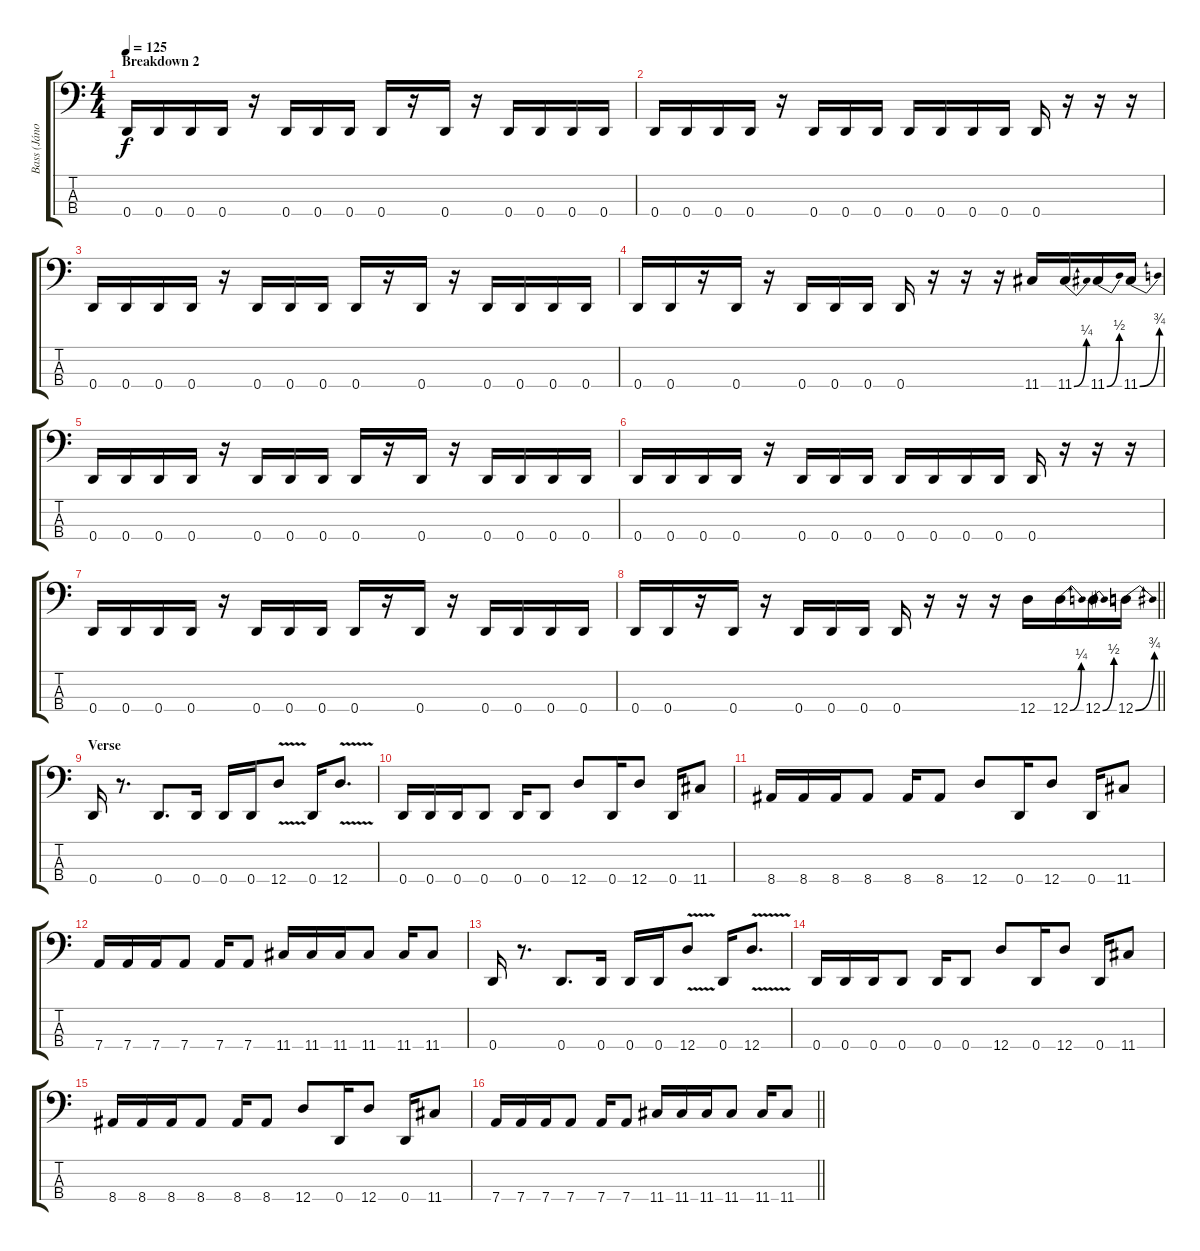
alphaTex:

\track ("Bass (János)" "Bass (Jáno") {instrument electricbasspick}
\staff {score tabs}
\tuning (G2 D2 A1 D1) {hide}
\ts (4 4)
\section ("" "Breakdown 2")
\tempo 125
\clef f4
\ks c
0.4.16{dy f} 0.4.16 0.4.16 0.4.16 r.16 0.4.16 0.4.16 0.4.16 0.4.16 r.16 0.4.16 r.16 0.4.16 0.4.16 0.4.16 0.4.16 |
0.4.16 0.4.16 0.4.16 0.4.16 r.16 0.4.16 0.4.16 0.4.16 0.4.16 0.4.16 0.4.16 0.4.16 0.4.16 r.16 r.16 r.16 |
0.4.16 0.4.16 0.4.16 0.4.16 r.16 0.4.16 0.4.16 0.4.16 0.4.16 r.16 0.4.16 r.16 0.4.16 0.4.16 0.4.16 0.4.16 |
0.4.16 0.4.16 r.16 0.4.16 r.16 0.4.16 0.4.16 0.4.16 0.4.16 r.16 r.16 r.16 11.4.16 11.4{be (bend 0 0 60 1)}.16 11.4{be (bend 0 0 60 2)}.16 11.4{be (bend 0 0 60 3)}.16 |
0.4.16 0.4.16 0.4.16 0.4.16 r.16 0.4.16 0.4.16 0.4.16 0.4.16 r.16 0.4.16 r.16 0.4.16 0.4.16 0.4.16 0.4.16 |
0.4.16 0.4.16 0.4.16 0.4.16 r.16 0.4.16 0.4.16 0.4.16 0.4.16 0.4.16 0.4.16 0.4.16 0.4.16 r.16 r.16 r.16 |
0.4.16 0.4.16 0.4.16 0.4.16 r.16 0.4.16 0.4.16 0.4.16 0.4.16 r.16 0.4.16 r.16 0.4.16 0.4.16 0.4.16 0.4.16 |
\barLineRight lightlight
0.4.16 0.4.16 r.16 0.4.16 r.16 0.4.16 0.4.16 0.4.16 0.4.16 r.16 r.16 r.16 12.4.16 12.4{be (bend 0 0 60 1)}.16 12.4{be (bend 0 0 60 2)}.16 12.4{be (bend 0 0 60 3)}.16 |
\section ("" "Verse")
0.4.16 r.8{d} 0.4.8{d} 0.4.16 0.4.16 0.4.16 12.4{v}.8 0.4.16 12.4{v}.8{d} |
0.4.16 0.4.16 0.4.16 0.4.8 0.4.16 0.4.8 12.4.8 0.4.16 12.4.8 0.4.16 11.4.8 |
8.4.16 8.4.16 8.4.16 8.4.8 8.4.16 8.4.8 12.4.8 0.4.16 12.4.8 0.4.16 11.4.8 |
7.4.16 7.4.16 7.4.16 7.4.8 7.4.16 7.4.8 11.4.16 11.4.16 11.4.16 11.4.8 11.4.16 11.4.8 |
0.4.16 r.8{d} 0.4.8{d} 0.4.16 0.4.16 0.4.16 12.4{v}.8 0.4.16 12.4{v}.8{d} |
0.4.16 0.4.16 0.4.16 0.4.8 0.4.16 0.4.8 12.4.8 0.4.16 12.4.8 0.4.16 11.4.8 |
8.4.16 8.4.16 8.4.16 8.4.8 8.4.16 8.4.8 12.4.8 0.4.16 12.4.8 0.4.16 11.4.8 |
\barLineRight lightlight
7.4.16 7.4.16 7.4.16 7.4.8 7.4.16 7.4.8 11.4.16 11.4.16 11.4.16 11.4.8 11.4.16 11.4.8
